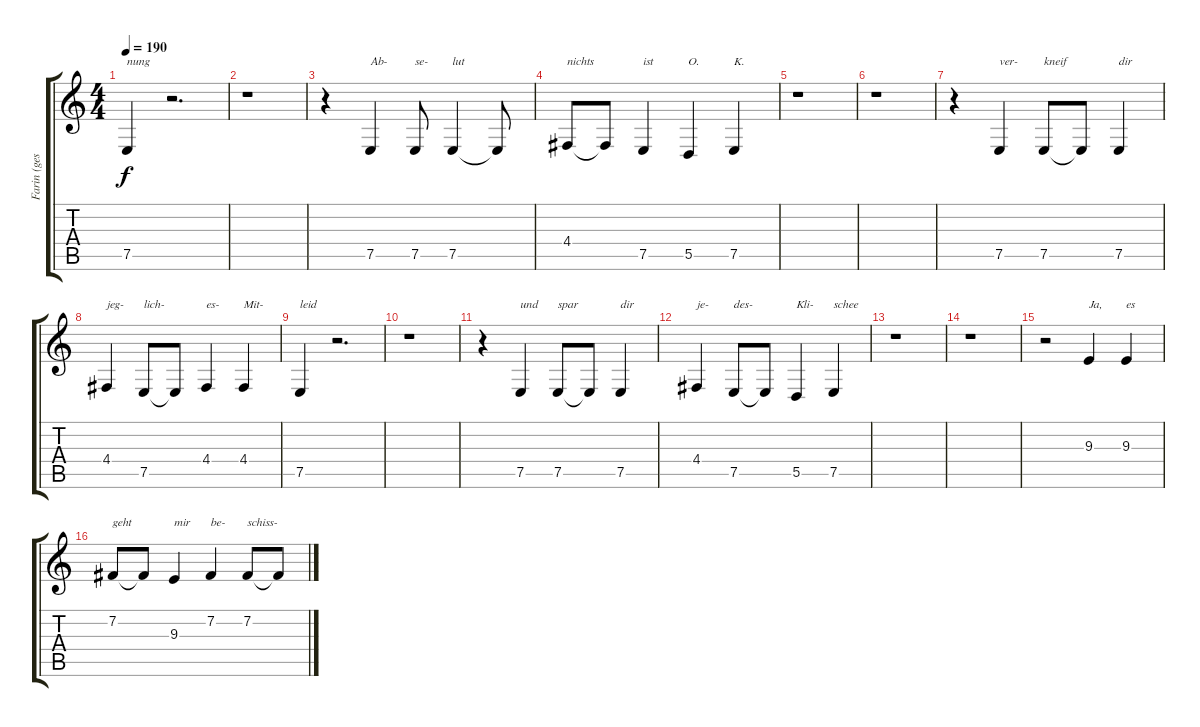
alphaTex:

\track ("Farin (gesang)" "Farin (ges") {instrument trumpet}
\staff {score tabs}
\tuning (E4 B3 G3 D3 A2 E2) {hide}
\ts (4 4)
\tempo 190
\clef g2
\ks c
7.5.4{txt "nung" dy f} r.2{d} |
r.1 |
r.4 7.5.4{txt "Ab-"} 7.5.8{txt "se-"} 7.5.4{txt "lut"} 7.5{t}.8 |
4.4.8{txt "nichts"} 4.4{t}.8 7.5.4{txt "ist"} 5.5.4{txt "O."} 7.5.4{txt "K."} |
r.1 |
r.1 |
r.4 7.5.4{txt "ver-"} 7.5.8{txt "kneif"} 7.5{t}.8 7.5.4{txt "dir"} |
4.4.4{txt "jeg-"} 7.5.8{txt "lich-"} 7.5{t}.8 4.4.4{txt "es-"} 4.4.4{txt "Mit-"} |
7.5.4{txt "leid"} r.2{d} |
r.1 |
r.4 7.5.4{txt "und"} 7.5.8{txt "spar"} 7.5{t}.8 7.5.4{txt "dir"} |
4.4.4{txt "je-"} 7.5.8{txt "des-"} 7.5{t}.8 5.5.4{txt "Kli-"} 7.5.4{txt "schee"} |
r.1 |
r.1 |
r.2 9.3.4{txt "Ja,"} 9.3.4{txt "es"} |
7.2.8{txt "geht"} 7.2{t}.8 9.3.4{txt "mir"} 7.2.4{txt "be-"} 7.2.8{txt "schiss-"} 7.2{t}.8
